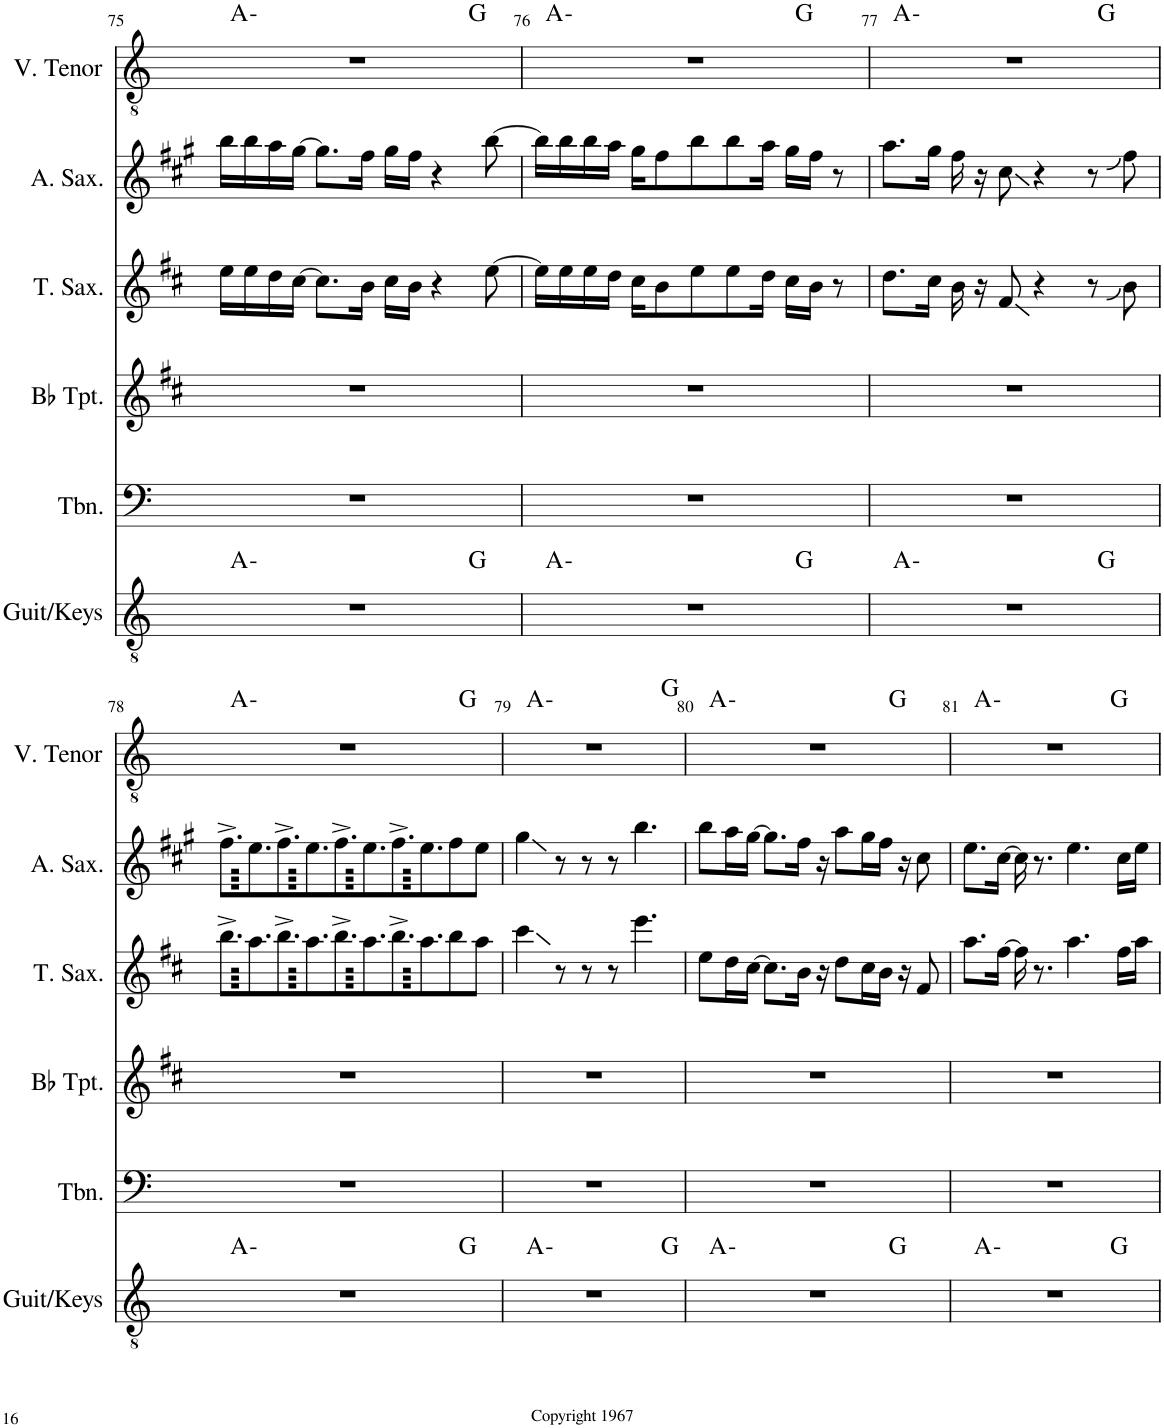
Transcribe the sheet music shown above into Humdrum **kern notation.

**kern	**harte	**kern	**kern	**kern	**kern	**kern	**harte
*part6	*part6	*part5	*part4	*part3	*part2	*part1	*part1
*staff6	*	*staff5	*staff4	*staff3	*staff2	*staff1	*
*I"Guit/Keys	*	*I"Trombone	*I"Bb Trumpet	*I"Tenor Saxophone	*I"Alto Saxophone	*I"V. Tenor	*
*I'Guit/Keys	*	*I'Tbn.	*I'Bb Tpt.	*I'T. Sax.	*I'A. Sax.	*I'V. Tenor	*
!!LO:PB:g=z
*clefGv2	*	*clefF4	*clefG2	*clefG2	*clefG2	*clefGv2	*
*	*	*	*Trd1c2	*Trd8c14	*Trd5c9	*	*
*k[]	*	*k[]	*k[f#c#]	*k[f#c#]	*k[f#c#g#]	*k[]	*
*M4/4	*	*M4/4	*M4/4	*M4/4	*M4/4	*M4/4	*
=75	=75	=75	=75	=75	=75	=75	=75
*^	*	*	*	*	*	*^	*
1r	2.ryy	A:min	1r	1r	16ee\LL	16bb\LL	1r	2.ryy	A:min
.	.	.	.	.	16ee\	16bb\	.	.	.
.	.	.	.	.	16dd\	16aa\	.	.	.
.	.	.	.	.	[16cc#\JJ	[16gg#\JJ	.	.	.
.	.	.	.	.	8.cc#\L]	8.gg#\L]	.	.	.
.	.	.	.	.	16b\Jk	16ff#\Jk	.	.	.
.	.	.	.	.	16cc#\LL	16gg#\LL	.	.	.
.	.	.	.	.	16b\JJ	16ff#\JJ	.	.	.
.	.	.	.	.	4r	4r	.	.	.
.	4ryy	G:maj	.	.	.	.	.	4ryy	G:maj
.	.	.	.	.	[8ee\	[8bb\	.	.	.
=76	=76	=76	=76	=76	=76	=76	=76	=76	=76
1r	2.ryy	A:min	1r	1r	16ee\LL]	16bb\LL]	1r	2.ryy	A:min
.	.	.	.	.	16ee\	16bb\	.	.	.
.	.	.	.	.	16ee\	16bb\	.	.	.
.	.	.	.	.	16dd\JJ	16aa\JJ	.	.	.
.	.	.	.	.	16cc#\KL	16gg#\KL	.	.	.
.	.	.	.	.	8b\	8ff#\	.	.	.
.	.	.	.	.	8ee\	8bb\	.	.	.
.	.	.	.	.	8ee\	8bb\	.	.	.
.	.	.	.	.	16dd\Jk	16aa\Jk	.	.	.
.	4ryy	G:maj	.	.	16cc#\LL	16gg#\LL	.	4ryy	G:maj
.	.	.	.	.	16b\JJ	16ff#\JJ	.	.	.
.	.	.	.	.	8r	8r	.	.	.
=77	=77	=77	=77	=77	=77	=77	=77	=77	=77
1r	2.ryy	A:min	1r	1r	8.dd\L	8.aa\L	1r	2.ryy	A:min
.	.	.	.	.	16cc#\Jk	16gg#\Jk	.	.	.
.	.	.	.	.	16b\	16ff#\	.	.	.
.	.	.	.	.	16r	16r	.	.	.
.	.	.	.	.	8f#/	8cc#\	.	.	.
.	.	.	.	.	4r	4r	.	.	.
.	4ryy	G:maj	.	.	8r	8r	.	4ryy	G:maj
.	.	.	.	.	8b\	8ff#\	.	.	.
!!LO:LB:g=z	!!
=78	=78	=78	=78	=78	=78	=78	=78	=78	=78
1r	2.ryy	A:min	1r	1r	24..bb@@64@@^\L	24..ff#@@64@@^\L	1r	2.ryy	A:min
.	.	.	.	.	[32aa@@32@@\	[32ee@@32@@\	.	.	.
.	.	.	.	.	16aa@@32@@\]	16ee@@32@@\]	.	.	.
.	.	.	.	.	24..bb@@64@@^\	24..ff#@@64@@^\	.	.	.
.	.	.	.	.	[32aa@@32@@\	[32ee@@32@@\	.	.	.
.	.	.	.	.	16aa@@32@@\]	16ee@@32@@\]	.	.	.
.	.	.	.	.	24..bb@@64@@^\	24..ff#@@64@@^\	.	.	.
.	.	.	.	.	[32aa@@32@@\	[32ee@@32@@\	.	.	.
.	.	.	.	.	16aa@@32@@\]	16ee@@32@@\]	.	.	.
.	.	.	.	.	24..bb@@64@@^\	24..ff#@@64@@^\	.	.	.
.	.	.	.	.	[32aa@@32@@\	[32ee@@32@@\	.	.	.
.	.	.	.	.	16aa@@32@@\]	16ee@@32@@\]	.	.	.
.	4ryy	G:maj	.	.	8bb\	8ff#\	.	4ryy	G:maj
.	.	.	.	.	8aa\J	8ee\J	.	.	.
=79	=79	=79	=79	=79	=79	=79	=79	=79	=79
1r	2.ryy	A:min	1r	1r	4ccc#\	4gg#\	1r	2.ryy	A:min
.	.	.	.	.	8r	8r	.	.	.
.	.	.	.	.	8r	8r	.	.	.
.	.	.	.	.	8r	8r	.	.	.
.	.	.	.	.	4.eee\	4.bb\	.	.	.
.	4ryy	G:maj	.	.	.	.	.	4ryy	G:maj
=80	=80	=80	=80	=80	=80	=80	=80	=80	=80
1r	2.ryy	A:min	1r	1r	8ee\L	8bb\L	1r	2.ryy	A:min
.	.	.	.	.	16dd\L	16aa\L	.	.	.
.	.	.	.	.	[16cc#\JJ	[16gg#\JJ	.	.	.
.	.	.	.	.	8.cc#\L]	8.gg#\L]	.	.	.
.	.	.	.	.	16b\Jk	16ff#\Jk	.	.	.
.	.	.	.	.	16r	16r	.	.	.
.	.	.	.	.	8dd\L	8aa\L	.	.	.
.	.	.	.	.	16cc#\L	16gg#\L	.	.	.
.	4ryy	G:maj	.	.	16b\JJ	16ff#\JJ	.	4ryy	G:maj
.	.	.	.	.	16r	16r	.	.	.
.	.	.	.	.	8f#/	8cc#\	.	.	.
=81	=81	=81	=81	=81	=81	=81	=81	=81	=81
1r	2.ryy	A:min	1r	1r	8.aa\L	8.ee\L	1r	2.ryy	A:min
.	.	.	.	.	[16ff#\Jk	[16cc#\Jk	.	.	.
.	.	.	.	.	16ff#\]	16cc#\]	.	.	.
.	.	.	.	.	8.r	8.r	.	.	.
.	.	.	.	.	4.aa\	4.ee\	.	.	.
.	4ryy	G:maj	.	.	.	.	.	4ryy	G:maj
.	.	.	.	.	16ff#\LL	16cc#\LL	.	.	.
.	.	.	.	.	16aa\JJ	16ee\JJ	.	.	.
*v	*v	*	*	*	*	*	*v	*v	*
=	=	=	=	=	=	=	=
*-	*-	*-	*-	*-	*-	*-	*-
